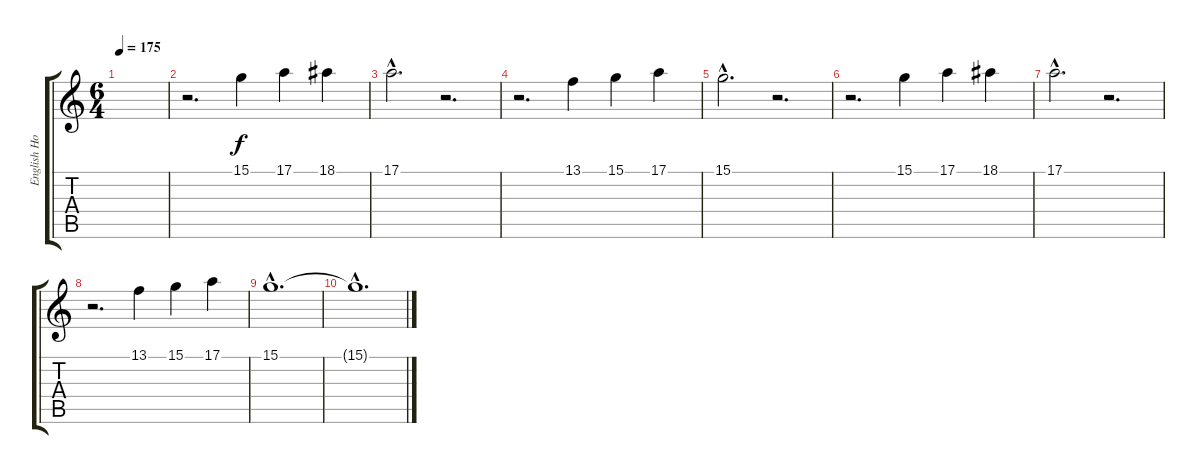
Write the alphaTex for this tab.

\track ("English Horn" "English Ho") {instrument englishhorn}
\staff {score tabs}
\tuning (E4 B3 G3 D3 A2 E2) {hide}
\ts (6 4)
\tempo 175
\clef g2
\ks c
|
r.2{d volume 7 instrument flute} 15.1.4 17.1.4 18.1.4 |
17.1{hac}.2{d} r.2{d} |
r.2{d} 13.1.4 15.1.4 17.1.4 |
15.1{hac}.2{d} r.2{d} |
r.2{d} 15.1.4 17.1.4 18.1.4 |
17.1{hac}.2{d} r.2{d} |
r.2{d} 13.1.4 15.1.4 17.1.4 |
\section ("" "")
15.1{hac}.1{d volume 5 instrument englishhorn} |
15.1{hac t}.1{d volume 0}
